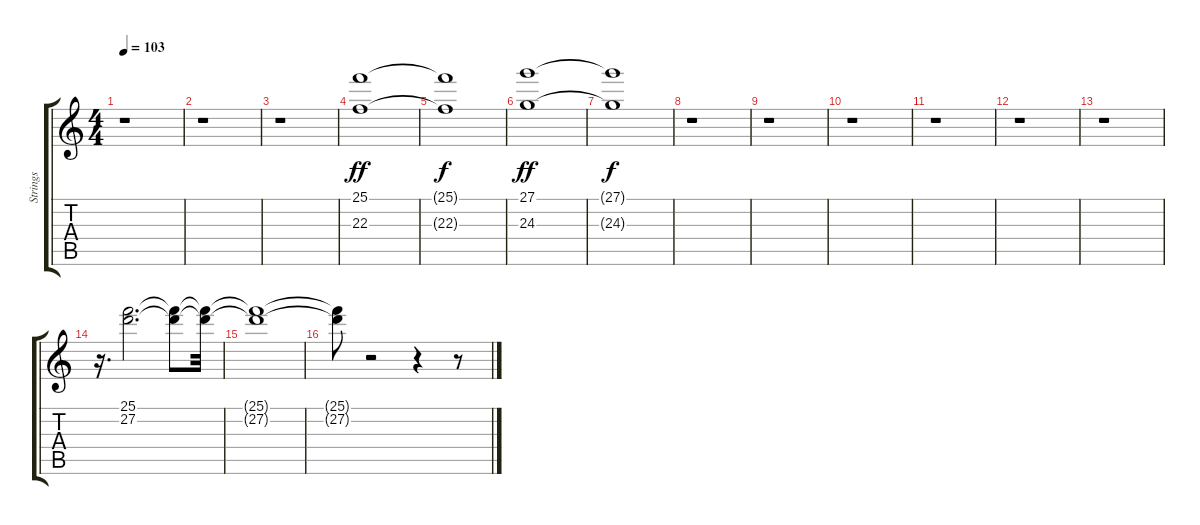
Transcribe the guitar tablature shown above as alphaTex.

\track ("Strings" "Strings") {instrument stringensemble1}
\staff {score tabs}
\tuning (E4 B3 G3 D3 A2 E2) {hide}
\ts (4 4)
\tempo 103
\clef g2
\ks c
r.1{dy f} |
r.1 |
r.1 |
(25.1 22.3).1{dy ff} |
(25.1{t} 22.3{t}).1{dy f} |
(27.1 24.3).1{dy ff} |
(27.1{t} 24.3{t}).1{dy f} |
r.1 |
r.1 |
r.1 |
r.1 |
r.1 |
r.1 |
r.16{d} (25.1 27.2).2{d} (25.1{t} 27.2{t}).8 (25.1{t} 27.2{t}).32 |
(25.1{t} 27.2{t}).1 |
(25.1{t} 27.2{t}).8 r.2 r.4 r.8
